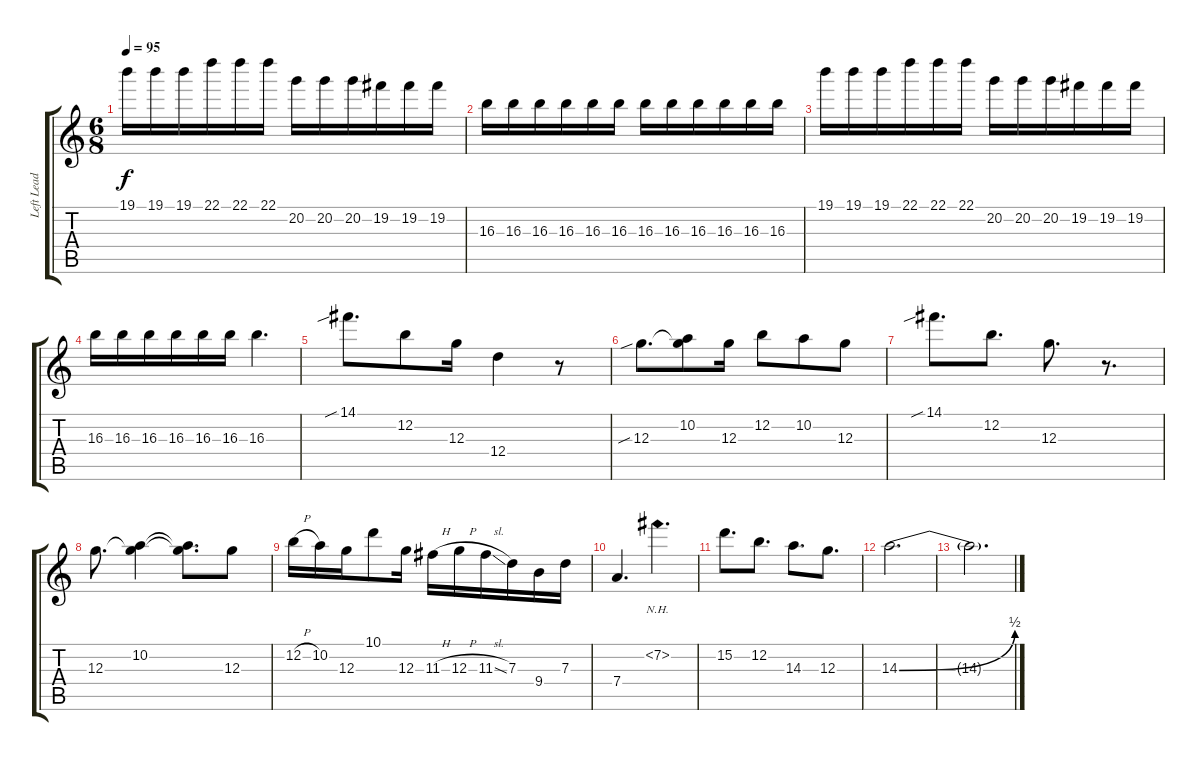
\track ("Left Lead Guitar" "Left Lead ") {instrument distortionguitar}
\staff {score tabs}
\tuning (E4 B3 G3 D3 A2 D2) {hide}
\ts (6 8)
\tempo 95
\clef g2
\ks c
19.1.16{dy f} 19.1.16 19.1.16 22.1.16 22.1.16 22.1.16 20.2.16 20.2.16 20.2.16 19.2.16 19.2.16 19.2.16 |
16.3.16 16.3.16 16.3.16 16.3.16 16.3.16 16.3.16 16.3.16 16.3.16 16.3.16 16.3.16 16.3.16 16.3.16 |
19.1.16 19.1.16 19.1.16 22.1.16 22.1.16 22.1.16 20.2.16 20.2.16 20.2.16 19.2.16 19.2.16 19.2.16 |
16.3.16 16.3.16 16.3.16 16.3.16 16.3.16 16.3.16 16.3.4{d} |
14.1{sib}.8{d} 12.2.8 12.3.16 12.4.4 r.8 |
12.3{sib}.8{d} (10.2 12.3{t}).8 12.3.16 12.2.8 10.2.8 12.3.8 |
14.1{sib}.8{d} 12.2.8{d} 12.3.8{d} r.8{d} |
12.3.8{d} (10.2 12.3{t}).4 (10.2{t} 12.3{t}).8{d} 12.3.8 |
12.2{h}.16 10.2.16 12.3.16 10.1.8 12.3.16 11.3{h}.16 12.3{h}.16 11.3{sl}.16 7.3.16 9.4.16 7.3.16 |
7.4.4{d} 7.2{nh}.4{d} |
15.2.8{d} 12.2.8{d} 14.3.8{d} 12.3.8{d} |
14.3{be (bend 0 0 60 2)}.2{d} |
14.3{t}.2{d}
